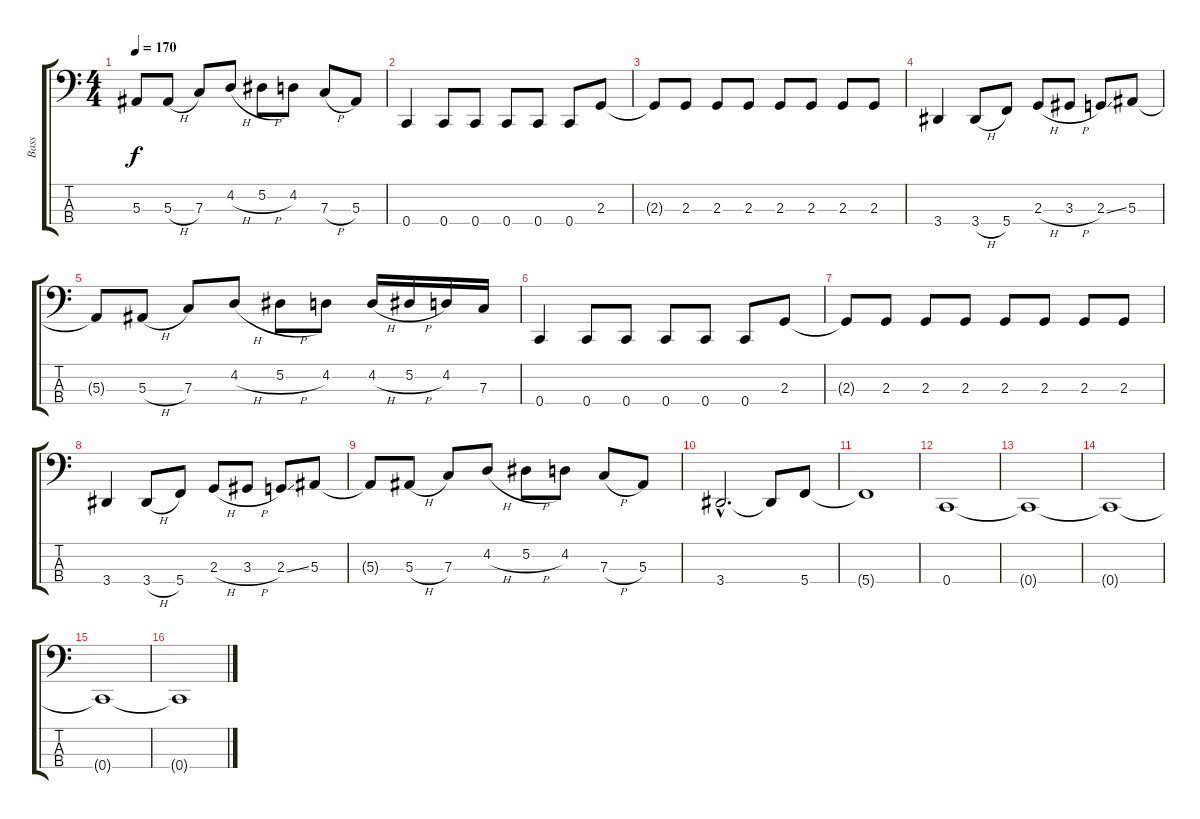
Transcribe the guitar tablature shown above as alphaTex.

\track ("Bass" "Bass") {instrument electricbasspick}
\staff {score tabs}
\tuning (Eb2 Bb1 F1 C1) {hide}
\ts (4 4)
\tempo 170
\clef f4
\ks c
5.3{t}.8{dy f} 5.3{h}.8 7.3.8 4.2{h}.8 5.2{h}.8 4.2.8 7.3{h}.8 5.3.8 |
0.4.4 0.4.8 0.4.8 0.4.8 0.4.8 0.4.8 2.3.8 |
2.3{t}.8 2.3.8 2.3.8 2.3.8 2.3.8 2.3.8 2.3.8 2.3.8 |
3.4.4 3.4{h}.8 5.4.8 2.3{h}.8 3.3{h}.8 2.3{ss}.8 5.3.8 |
5.3{t}.8 5.3{h}.8 7.3.8 4.2{h}.8 5.2{h}.8 4.2.8 4.2{h}.16 5.2{h}.16 4.2.16 7.3.16 |
0.4.4 0.4.8 0.4.8 0.4.8 0.4.8 0.4.8 2.3.8 |
2.3{t}.8 2.3.8 2.3.8 2.3.8 2.3.8 2.3.8 2.3.8 2.3.8 |
3.4.4 3.4{h}.8 5.4.8 2.3{h}.8 3.3{h}.8 2.3{ss}.8 5.3.8 |
5.3{t}.8 5.3{h}.8 7.3.8 4.2{h}.8 5.2{h}.8 4.2.8 7.3{h}.8 5.3.8 |
3.4{hac}.2{d} 3.4{t}.8 5.4.8 |
5.4{t}.1 |
0.4.1 |
0.4{t}.1 |
0.4{t}.1 |
0.4{t}.1 |
0.4{t}.1
